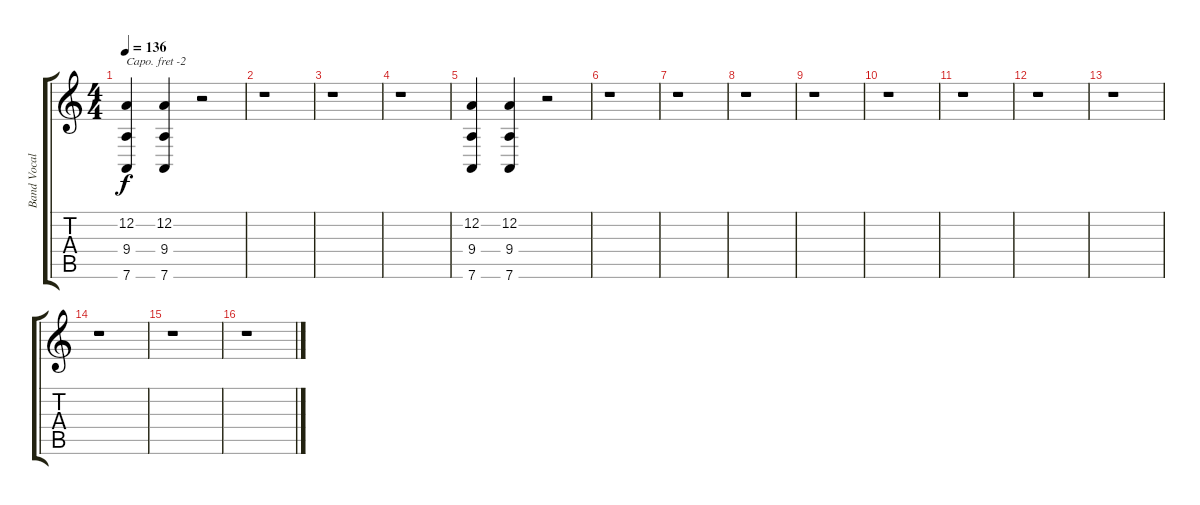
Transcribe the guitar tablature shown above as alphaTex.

\track ("Band Vocals" "Band Vocal") {instrument tenorsax}
\staff {score tabs}
\capo -2
\tuning (E4 B3 G3 D3 A2 E2) {hide}
\ts (4 4)
\tempo 136
\clef g2
\ks c
(12.2 9.4 7.6).4{dy f} (12.2 9.4 7.6).4 r.2 |
r.1 |
r.1 |
r.1 |
(12.2 9.4 7.6).4 (12.2 9.4 7.6).4 r.2 |
r.1 |
r.1 |
r.1 |
r.1 |
r.1 |
r.1 |
r.1 |
r.1 |
r.1 |
r.1 |
r.1
